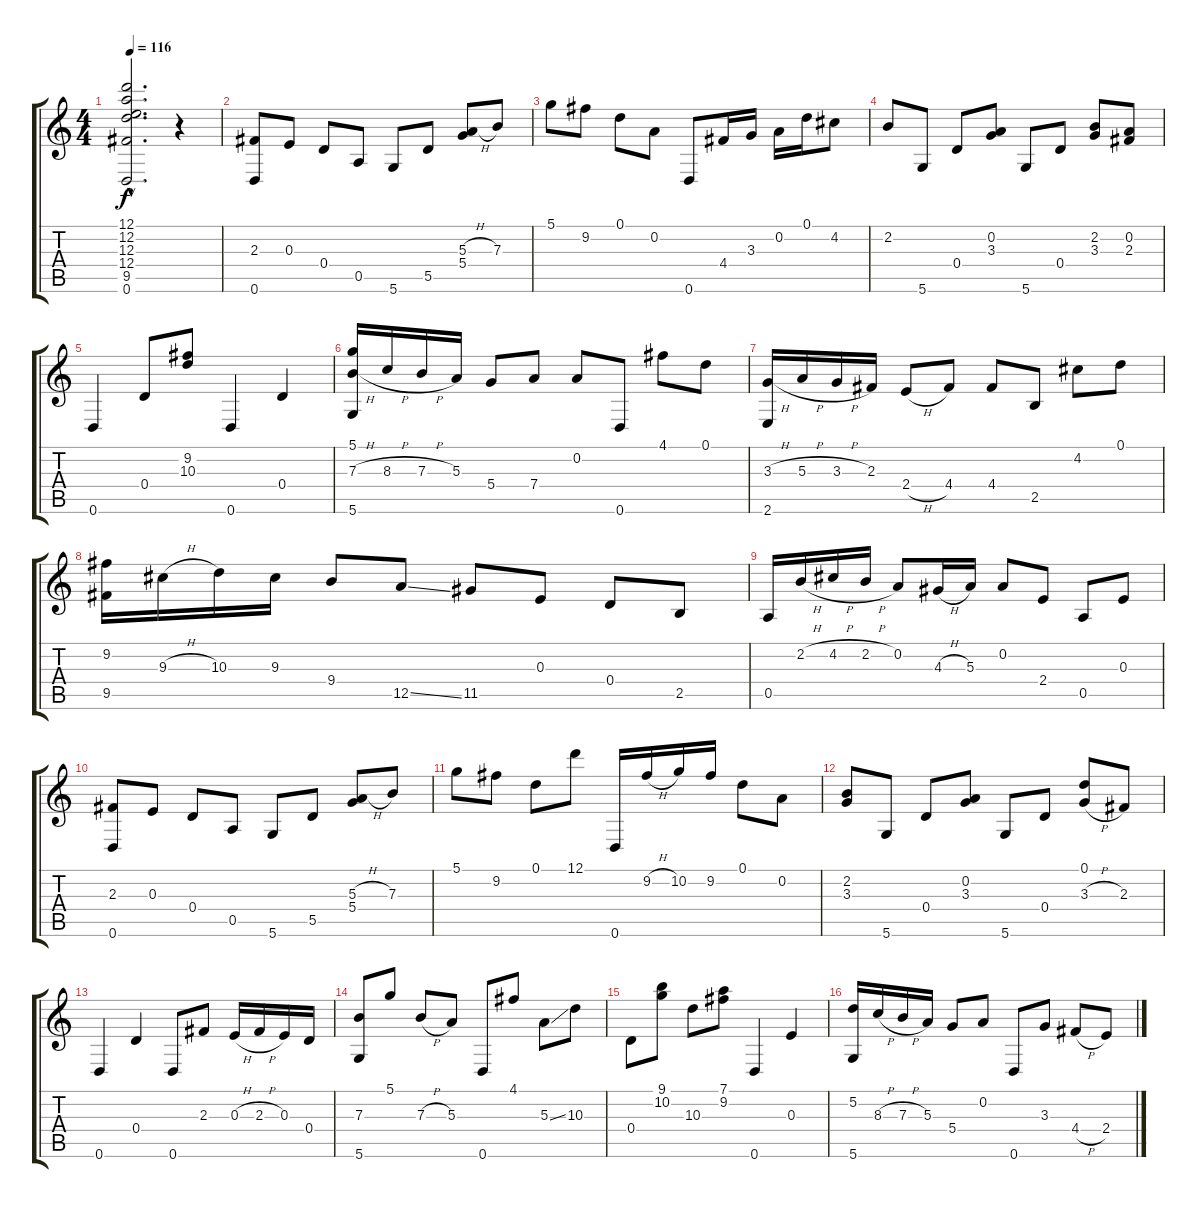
\track "" {instrument acousticguitarnylon}
\staff {score tabs}
\tuning (D4 A3 E3 D3 A2 D2) {hide}
\ts (4 4)
\tempo 116
\clef g2
\ks c
(12.1{hac} 12.2{hac} 12.3{hac} 12.4{hac} 9.5{hac} 0.6{hac}).2{d dy f} r.4 |
(2.3 0.6).8 0.3.8 0.4.8 0.5.8 5.6.8 5.5.8 (5.3{h} 5.4).8 7.3.8 |
5.1.8 9.2.8 0.1.8 0.2.8 0.6.8 4.4.16 3.3.16 0.2.16 0.1.16 4.2.8 |
2.2.8 5.6.8 0.4.8 (0.2 3.3).8 5.6.8 0.4.8 (2.2 3.3).8 (0.2 2.3).8 |
0.6.4 0.4.8 (9.2 10.3).8 0.6.4 0.4.4 |
(5.1 7.3{h} 5.6).16 8.3{h}.16 7.3{h}.16 5.3.16 5.4.8 7.4.8 0.2.8 0.6.8 4.1.8 0.1.8 |
(3.3{h} 2.6).16 5.3{h}.16 3.3{h}.16 2.3.16 2.4{h}.8 4.4.8 4.4.8 2.5.8 4.2.8 0.1.8 |
(9.2 9.5).16 9.3{h}.16 10.3.16 9.3.16 9.4.8 12.5{ss}.8 11.5.8 0.3.8 0.4.8 2.5.8 |
0.5.16 2.2{h}.16 4.2{h}.16 2.2{h}.16 0.2.8 4.3{h}.16 5.3.16 0.2.8 2.4.8 0.5.8 0.3.8 |
(2.3 0.6).8 0.3.8 0.4.8 0.5.8 5.6.8 5.5.8 (5.3{h} 5.4).8 7.3.8 |
5.1.8 9.2.8 0.1.8 12.1.8 0.6.16 9.2{h}.16 10.2.16 9.2.16 0.1.8 0.2.8 |
(2.2 3.3).8 5.6.8 0.4.8 (0.2 3.3).8 5.6.8 0.4.8 (0.1 3.3{h}).8 2.3.8 |
0.6.4 0.4.4 0.6.8 2.3.8 0.3{h}.16 2.3{h}.16 0.3.16 0.4.16 |
(7.3 5.6).8 5.1.8 7.3{h}.8 5.3.8 0.6.8 4.1.8 5.3{ss}.8 10.3.8 |
0.4.8 (9.1 10.2).8 10.3.8 (7.1 9.2).8 0.6.4 0.3.4 |
(5.2 5.6).16 8.3{h}.16 7.3{h}.16 5.3.16 5.4.8 0.2.8 0.6.8 3.3.8 4.4{h}.8 2.4.8
